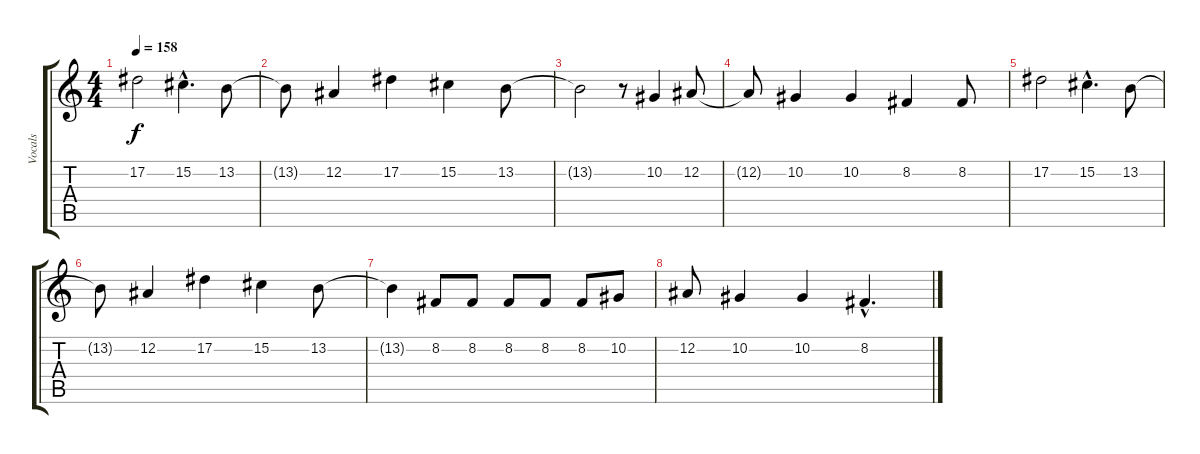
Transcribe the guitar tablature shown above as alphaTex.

\track ("Vocals" "Vocals") {instrument flute}
\staff {score tabs}
\tuning (Eb4 Bb3 Gb3 Db3 Ab2 Eb2) {hide}
\ts (4 4)
\tempo 158
\clef g2
\ks c
17.2.2{dy f} 15.2{hac}.4{d} 13.2.8 |
13.2{t}.8 12.2.4 17.2.4 15.2.4 13.2.8 |
13.2{t}.2 r.8 10.2.4 12.2.8 |
12.2{t}.8{volume 0} 10.2.4 10.2.4 8.2.4 8.2.8 |
17.2.2 15.2{hac}.4{d} 13.2.8 |
13.2{t}.8 12.2.4 17.2.4 15.2.4 13.2.8 |
13.2{t}.4 8.2.8 8.2.8 8.2.8 8.2.8 8.2.8 10.2.8 |
12.2.8 10.2.4 10.2.4 8.2{hac}.4{d}
